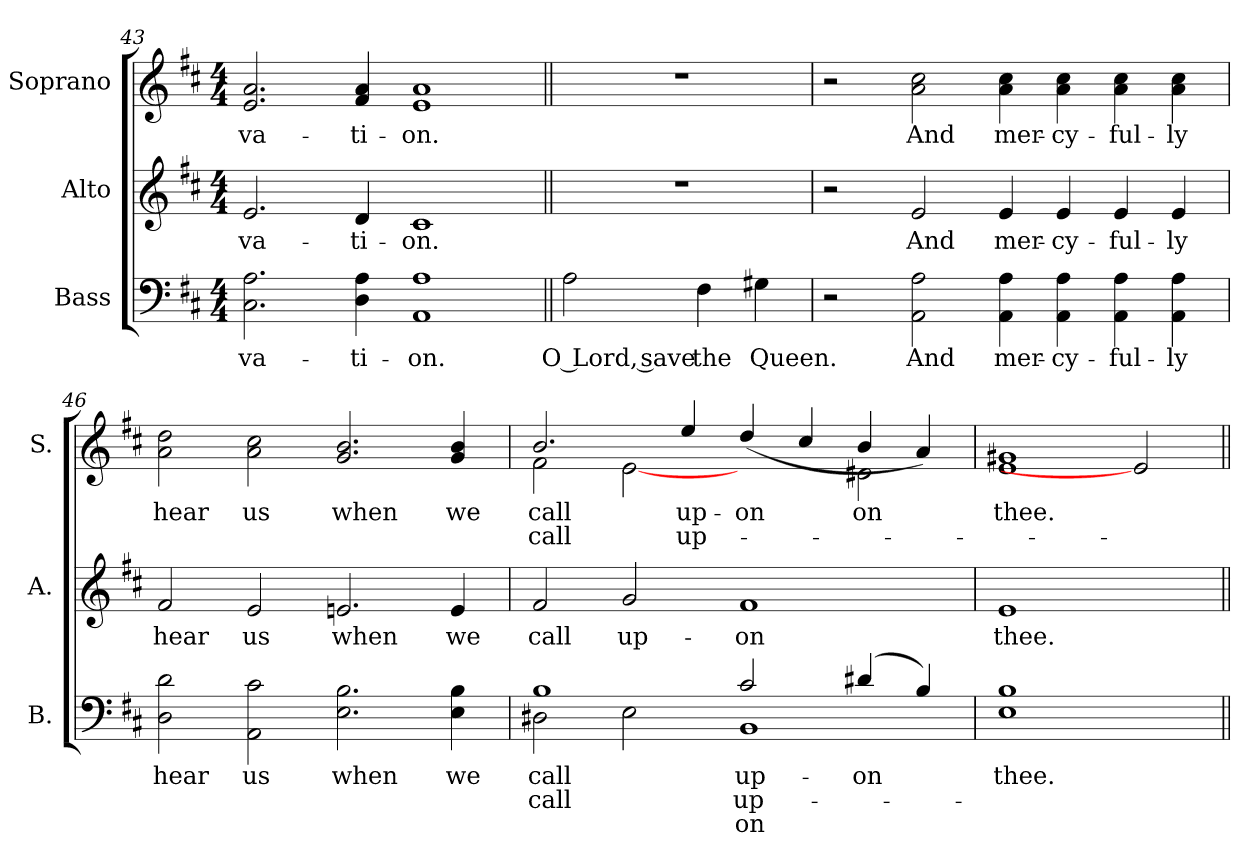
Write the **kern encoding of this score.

**kern	**text	**text	**text	**kern	**text	**kern	**text	**text
*part3	*part3	*part3	*part3	*part2	*part2	*part1	*part1	*part1
*staff3	*staff3	*staff3	*staff3	*staff2	*staff2	*staff1	*staff1	*staff1
*I"Bass	*	*	*	*I"Alto	*	*I"Soprano	*	*
*I'B.	*	*	*	*I'A.	*	*I'S.	*	*
*clefF4	*	*	*	*clefG2	*	*clefG2	*	*
*k[f#c#]	*	*	*	*k[f#c#]	*	*k[f#c#]	*	*
*D:	*	*	*	*D:	*	*D:	*	*
*M4/4	*	*	*	*M4/4	*	*M4/4	*	*
=43	=43	=43	=43	=43	=43	=43	=43	=43
!	!LO:LY:b:color=#000000	!	!	!	!	!	!	!
!	!	!	!	!	!LO:LY:b:color=#000000	!	!	!
!	!	!	!	!	!	!	!LO:LY:b:color=#000000	!
2.C#i\ 2.Ai	-va-	.	.	2.ei/	-va-	2.ei/ 2.ai	-va-	.
!	!LO:LY:b:color=#000000	!	!	!	!	!	!	!
!	!	!	!	!	!LO:LY:b:color=#000000	!	!	!
!	!	!	!	!	!	!	!LO:LY:b:color=#000000	!
4Di\ 4Ai	-ti-	.	.	4di/	-ti-	4f#i/ 4ai	-ti-	.
!	!LO:LY:b:color=#000000	!	!	!	!	!	!	!
!	!	!	!	!	!LO:LY:b:color=#000000	!	!	!
!	!	!	!	!	!	!	!LO:LY:b:color=#000000	!
1AAi 1Ai	-on.	.	.	1c#i	-on.	1ei 1ai	-on.	.
!!LO:LB:g=z
=44||	=44||	=44||	=44||	=44||	=44||	=44||	=44||	=44||
!	!LO:LY:b:color=#000000	!	!	!	!	!	!	!
2Ai\	O Lord, save	.	.	1r	.	1r	.	.
!	!LO:LY:b:color=#000000	!	!	!	!	!	!	!
4F#i\	the	.	.	.	.	.	.	.
!	!LO:LY:b:color=#000000	!	!	!	!	!	!	!
4G#Xi\	Queen.	.	.	.	.	.	.	.
=45	=45	=45	=45	=45	=45	=45	=45	=45
2r	.	.	.	2r	.	2r	.	.
!	!LO:LY:b:color=#000000	!	!	!	!	!	!	!
!	!	!	!	!	!LO:LY:b:color=#000000	!	!	!
!	!	!	!	!	!	!	!LO:LY:b:color=#000000	!
2AAi\ 2Ai	And	.	.	2ei/	And	2ai\ 2cc#i	And	.
!	!LO:LY:b:color=#000000	!	!	!	!	!	!	!
!	!	!	!	!	!LO:LY:b:color=#000000	!	!	!
!	!	!	!	!	!	!	!LO:LY:b:color=#000000	!
4AAi\ 4Ai	mer-	.	.	4ei/	mer-	4ai\ 4cc#i	mer-	.
!	!LO:LY:b:color=#000000	!	!	!	!	!	!	!
!	!	!	!	!	!LO:LY:b:color=#000000	!	!	!
!	!	!	!	!	!	!	!LO:LY:b:color=#000000	!
4AAi\ 4Ai	-cy-	.	.	4ei/	-cy-	4ai\ 4cc#i	-cy-	.
!	!LO:LY:b:color=#000000	!	!	!	!	!	!	!
!	!	!	!	!	!LO:LY:b:color=#000000	!	!	!
!	!	!	!	!	!	!	!LO:LY:b:color=#000000	!
4AAi\ 4Ai	-ful-	.	.	4ei/	-ful-	4ai\ 4cc#i	-ful-	.
!	!LO:LY:b:color=#000000	!	!	!	!	!	!	!
!	!	!	!	!	!LO:LY:b:color=#000000	!	!	!
!	!	!	!	!	!	!	!LO:LY:b:color=#000000	!
4AAi\ 4Ai	-ly	.	.	4ei/	-ly	4ai\ 4cc#i	-ly	.
=46	=46	=46	=46	=46	=46	=46	=46	=46
!	!LO:LY:b:color=#000000	!	!	!	!	!	!	!
!	!	!	!	!	!LO:LY:b:color=#000000	!	!	!
!	!	!	!	!	!	!	!LO:LY:b:color=#000000	!
2Di\ 2di	hear	.	.	2f#i/	hear	2ai\ 2ddi	hear	.
!	!LO:LY:b:color=#000000	!	!	!	!	!	!	!
!	!	!	!	!	!LO:LY:b:color=#000000	!	!	!
!	!	!	!	!	!	!	!LO:LY:b:color=#000000	!
2AAi\ 2c#i	us	.	.	2ei/	us	2ai\ 2cc#i	us	.
!	!LO:LY:b:color=#000000	!	!	!	!	!	!	!
!	!	!	!	!	!LO:LY:b:color=#000000	!	!	!
!	!	!	!	!	!	!	!LO:LY:b:color=#000000	!
2.Ei\ 2.Bi	when	.	.	2.eni/	when	2.gi/ 2.bi	when	.
!	!LO:LY:b:color=#000000	!	!	!	!	!	!	!
!	!	!	!	!	!LO:LY:b:color=#000000	!	!	!
!	!	!	!	!	!	!	!LO:LY:b:color=#000000	!
4Ei\ 4Bi	we	.	.	4ei/	we	4gi/ 4bi	we	.
!!LO:LB:g=z
=47	=47	=47	=47	=47	=47	=47	=47	=47
!	!LO:LY:a:color=#000000	!LO:LY:b:color=#000000	!	!	!	!	!	!
*^	*	*	*	*	*	*	*	*
!	!	!	!	!	!	!LO:LY:b:color=#000000	!	!	!
!	!	!	!	!	!	!	!	!LO:LY:a:color=#000000	!LO:LY:b:color=#000000
*	*	*	*	*	*	*	*^	*	*
1Bi	2D#Xi\	call	call	.	2f#i/	call	2.bi/	2f#i\	call	call
!	!	!	!	!	!	!LO:LY:b:color=#000000	!	!	!	!
.	2Ei\	.	.	.	2gi/	up-	.	[2ei	.	.
!	!	!	!	!	!	!	!	!	!LO:LY:a:color=#000000	!LO:LY:b:color=#000000
.	.	.	.	.	.	.	4eei/	.	-up-	up-
!	!	!LO:LY:a:color=#000000	!LO:LY:b:color=#000000	!LO:LY:b:color=#000000	!	!	!	!	!	!
!	!	!	!	!	!	!LO:LY:b:color=#000000	!	!	!	!
!	!	!	!	!	!	!	!	!	!LO:LY:a:color=#000000	!
2c#i/	1BBi	-up-	up-	-on	1f#i	-on	(4ddi/	2ryy	-on	.
.	.	.	.	.	.	.	4cc#i/	.	.	.
!	!	!LO:LY:a:color=#000000	!	!	!	!	!	!	!	!
!	!	!	!	!	!	!	!	!	!LO:LY:b:color=#000000	!
(4d#Xi/	.	on	.	.	.	.	4bi/	2d#Xi\	on	.
4Bi/)	.	.	.	.	.	.	4ai/)	.	.	.
*v	*v	*	*	*	*	*	*v	*v	*	*
=48	=48	=48	=48	=48	=48	=48	=48	=48
!	!LO:LY:b:color=#000000	!	!	!	!	!	!	!
!	!	!	!	!	!LO:LY:b:color=#000000	!	!	!
!	!	!	!	!	!	!	!LO:LY:b:color=#000000	!
1Ei 1Bi	thee.	.	.	1ei	thee.	1ei 1g#Xi	thee.	.
2ryy	.	.	.	2ryy	.	2ei]	.	.
=||	=||	=||	=||	=||	=||	=||	=||	=||
*-	*-	*-	*-	*-	*-	*-	*-	*-
